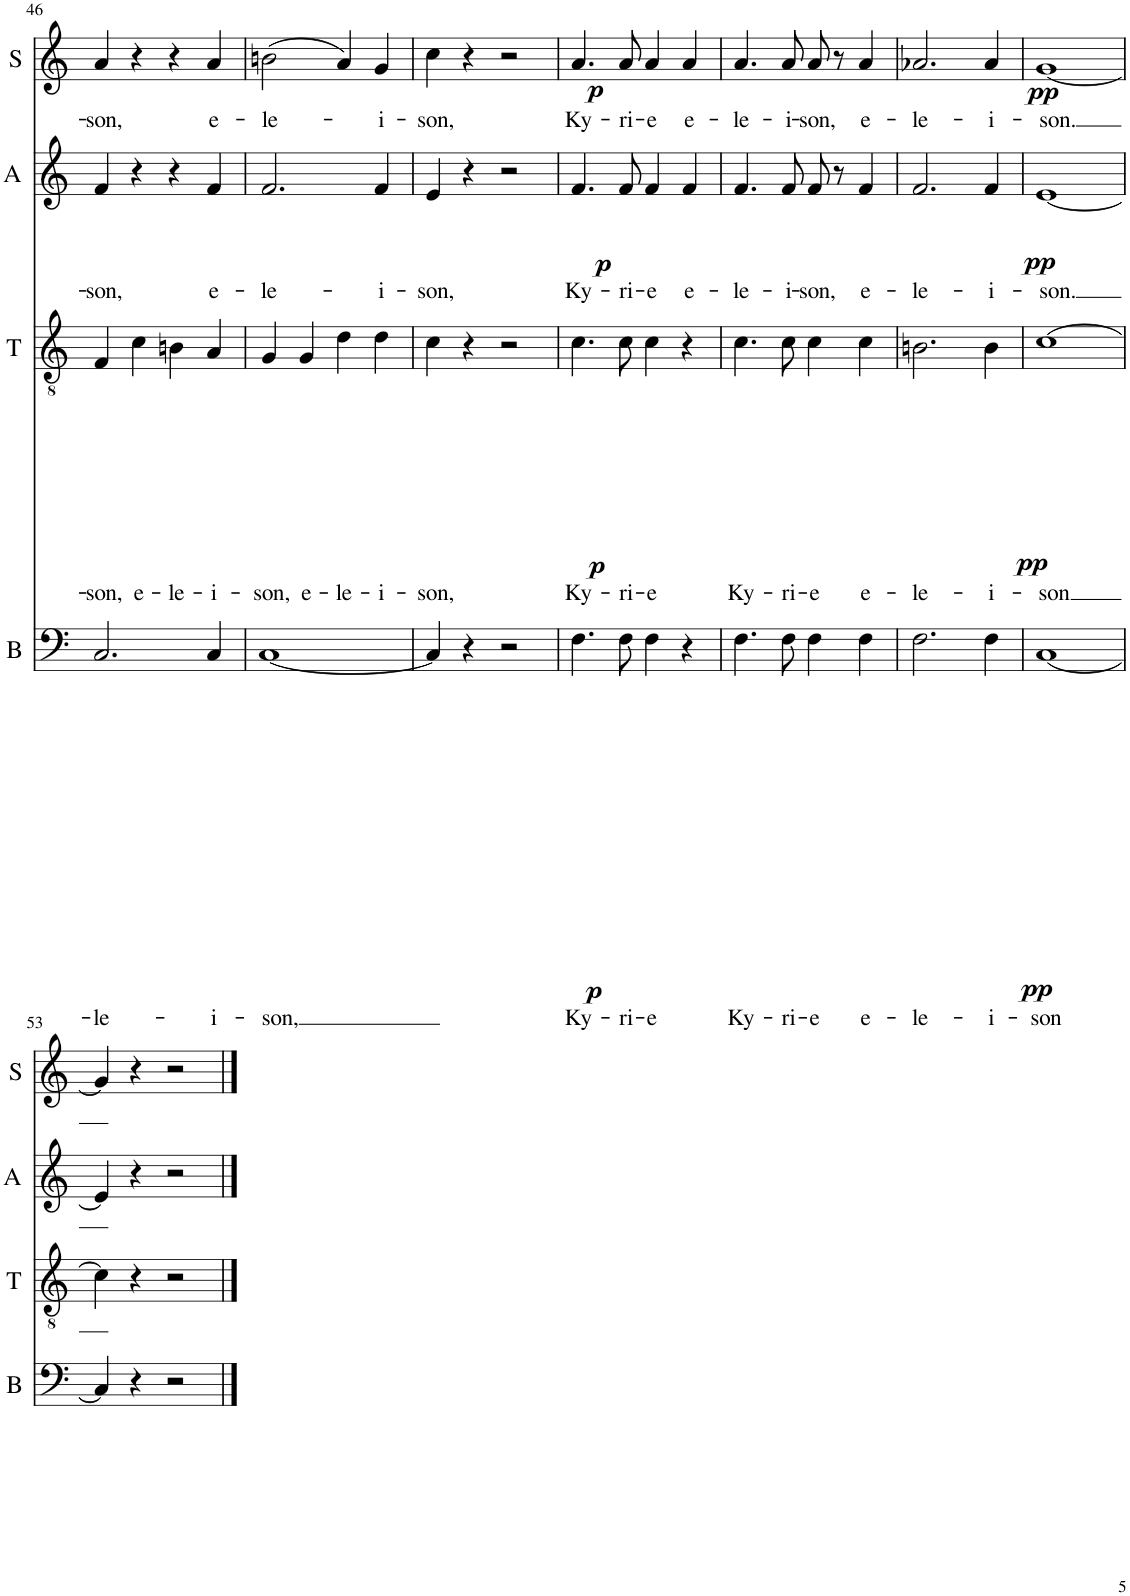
**kern	**text	**dynam	**kern	**text	**dynam	**kern	**text	**dynam	**kern	**text	**dynam
*part4	*part4	*part4	*part3	*part3	*part3	*part2	*part2	*part2	*part1	*part1	*part1
*staff4	*staff4	*staff4	*staff3	*staff3	*staff3	*staff2	*staff2	*staff2	*staff1	*staff1	*staff1
*I"B	*	*	*I"T	*	*	*I"A	*	*	*I"S	*	*
*I'B	*	*	*I'T	*	*	*I'A	*	*	*I'S	*	*
!!LO:PB:g=z
*clefF4	*	*	*clefGv2	*	*	*clefG2	*	*	*clefG2	*	*
*k[]	*	*	*k[]	*	*	*k[]	*	*	*k[]	*	*
*M4/4	*	*	*M4/4	*	*	*M4/4	*	*	*M4/4	*	*
*met(c)	*	*	*met(c)	*	*	*met(c)	*	*	*met(c)	*	*
=46	=46	=46	=46	=46	=46	=46	=46	=46	=46	=46	=46
!	!LO:LY:b	!	!	!LO:LY:b	!	!	!LO:LY:b	!	!	!LO:LY:b	!
2.C/	-le-	.	4F/	-son,	.	4f/	-son,	.	4a/	-son,	.
!	!	!	!	!LO:LY:b	!	!	!	!	!	!	!
.	.	.	4c\	e-	.	4r	.	.	4r	.	.
!	!	!	!	!LO:LY:b	!	!	!	!	!	!	!
.	.	.	4Bn\	-le-	.	4r	.	.	4r	.	.
!	!LO:LY:b	!	!	!LO:LY:b	!	!	!LO:LY:b	!	!	!LO:LY:b	!
4C/	-i-	.	4A/	-i-	.	4f/	e-	.	4a/	e-	.
=47	=47	=47	=47	=47	=47	=47	=47	=47	=47	=47	=47
!	!LO:LY:b	!	!	!LO:LY:b	!	!	!LO:LY:b	!	!	!LO:LY:b	!
[1C	-son,	.	4G/	-son,	.	2.f/	-le-	.	(2bn\	-le-	.
!	!	!	!	!LO:LY:b	!	!	!	!	!	!	!
.	.	.	4G/	e-	.	.	.	.	.	.	.
!	!	!	!	!LO:LY:b	!	!	!	!	!	!	!
.	.	.	4d\	-le-	.	.	.	.	4a/)	.	.
!	!	!	!	!LO:LY:b	!	!	!LO:LY:b	!	!	!LO:LY:b	!
.	.	.	4d\	-i-	.	4f/	-i-	.	4g/	-i-	.
=48	=48	=48	=48	=48	=48	=48	=48	=48	=48	=48	=48
!	!	!	!	!LO:LY:b	!	!	!LO:LY:b	!	!	!LO:LY:b	!
4C/]	.	.	4c\	-son,	.	4e/	-son,	.	4cc\	-son,	.
4r	.	.	4r	.	.	4r	.	.	4r	.	.
2r	.	.	2r	.	.	2r	.	.	2r	.	.
=49	=49	=49	=49	=49	=49	=49	=49	=49	=49	=49	=49
!	!LO:LY:b	!LO:DY:b	!	!LO:LY:b	!LO:DY:b	!	!LO:LY:b	!LO:DY:b	!	!LO:LY:b	!LO:DY:b
4.F\	Ky-	p	4.c\	Ky-	p	4.f/	Ky-	p	4.a/	Ky-	p
!	!LO:LY:b	!	!	!LO:LY:b	!	!	!LO:LY:b	!	!	!LO:LY:b	!
8F\	-ri-	.	8c\	-ri-	.	8f/	-ri-	.	8a/	-ri-	.
!	!LO:LY:b	!	!	!LO:LY:b	!	!	!LO:LY:b	!	!	!LO:LY:b	!
4F\	-e	.	4c\	-e	.	4f/	-e	.	4a/	-e	.
!	!	!	!	!	!	!	!LO:LY:b	!	!	!LO:LY:b	!
4r	.	.	4r	.	.	4f/	e-	.	4a/	e-	.
=50	=50	=50	=50	=50	=50	=50	=50	=50	=50	=50	=50
!	!LO:LY:b	!	!	!LO:LY:b	!	!	!LO:LY:b	!	!	!LO:LY:b	!
4.F\	Ky-	.	4.c\	Ky-	.	4.f/	-le-	.	4.a/	-le-	.
!	!LO:LY:b	!	!	!LO:LY:b	!	!	!LO:LY:b	!	!	!LO:LY:b	!
8F\	-ri-	.	8c\	-ri-	.	8f/	-i-	.	8a/	-i-	.
!	!LO:LY:b	!	!	!LO:LY:b	!	!	!LO:LY:b	!	!	!LO:LY:b	!
4F\	-e	.	4c\	-e	.	8f/	-son,	.	8a/	-son,	.
.	.	.	.	.	.	8r	.	.	8r	.	.
!	!LO:LY:b	!LO:DY:b	!	!LO:LY:b	!LO:DY:b	!	!LO:LY:b	!LO:DY:b	!	!LO:LY:b	!LO:DY:b
4F\	e-	pp	4c\	e-	pp	4f/	e-	pp	4a/	e-	pp
=51	=51	=51	=51	=51	=51	=51	=51	=51	=51	=51	=51
!	!LO:LY:b	!	!	!LO:LY:b	!	!	!LO:LY:b	!	!	!LO:LY:b	!
2.F\	-le-	.	2.Bn\	-le-	.	2.f/	-le-	.	2.a-X/	-le-	.
!	!LO:LY:b	!	!	!LO:LY:b	!	!	!LO:LY:b	!	!	!LO:LY:b	!
4F\	-i-	.	4B\	-i-	.	4f/	-i-	.	4a-/	-i-	.
=52	=52	=52	=52	=52	=52	=52	=52	=52	=52	=52	=52
!	!LO:LY:b	!	!	!LO:LY:b	!	!	!LO:LY:b	!	!	!LO:LY:b	!
[1C	-son	.	[1c	-son	.	[1e	-son.	.	[1g	-son.	.
!!LO:LB:g=z
=53	=53	=53	=53	=53	=53	=53	=53	=53	=53	=53	=53
4C/]	.	.	4c\]	.	.	4e/]	.	.	4g/]	.	.
4r	.	.	4r	.	.	4r	.	.	4r	.	.
2r	.	.	2r	.	.	2r	.	.	2r	.	.
==	==	==	==	==	==	==	==	==	==	==	==
*-	*-	*-	*-	*-	*-	*-	*-	*-	*-	*-	*-
